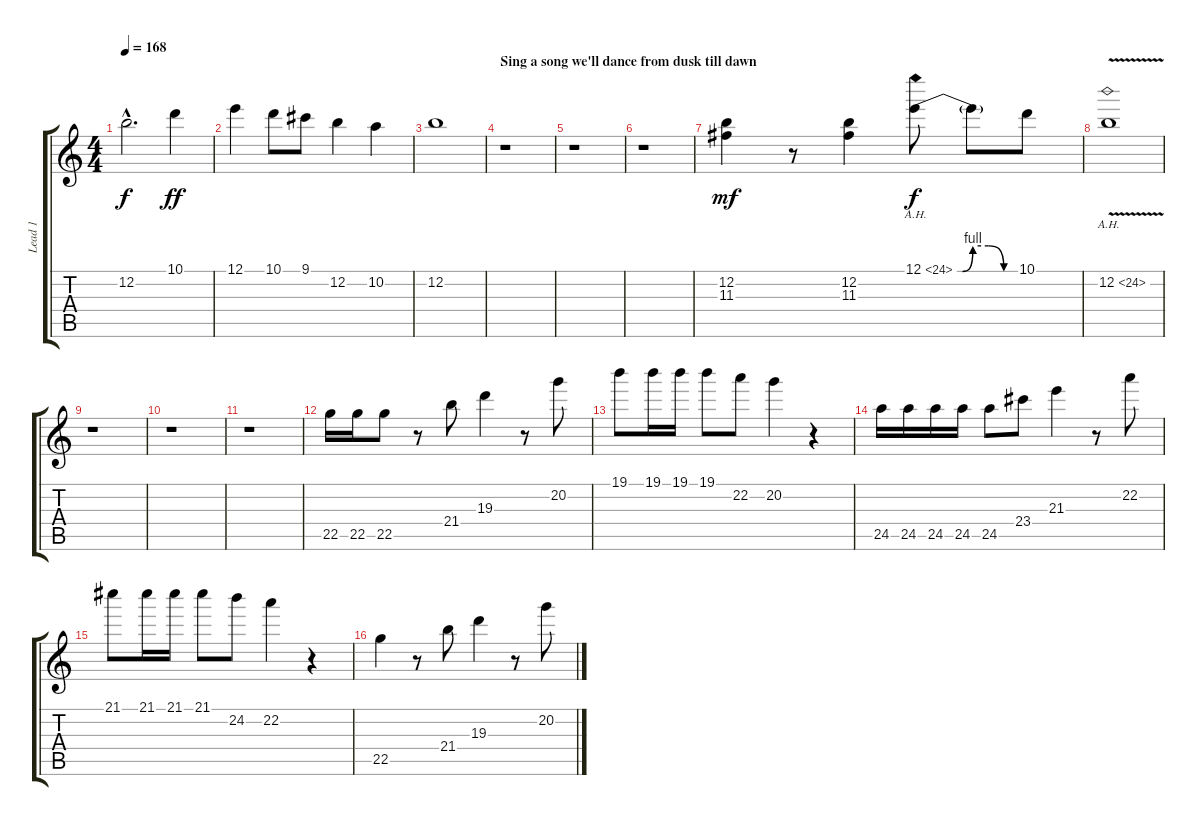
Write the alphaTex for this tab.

\track ("Lead 1" "Lead 1") {instrument overdrivenguitar}
\staff {score tabs}
\tuning (E4 B3 G3 D3 A2 E2) {hide}
\ts (4 4)
\tempo 168
\clef g2
\ks c
12.2{hac t}.2{d dy f} 10.1.4{dy ff} |
12.1.4 10.1.8 9.1.8 12.2.4 10.2.4 |
12.2.1 |
\section ("" "Sing a song we'll dance from dusk till dawn")
r.1 |
r.1 |
r.1 |
(12.2 11.3).4{dy mf} r.8 (12.2 11.3).4 12.1{be (custom 0 0 5 0 15 4 30 4 45 0 60 0) ah 12}.8{dy f} 12.1{t}.8 10.1.8 |
12.2{ah 12 v}.1 |
r.1 |
r.1 |
r.1 |
22.5.16 22.5.16 22.5.8 r.8 21.4.8 19.3.4 r.8 20.2.8 |
19.1.8 19.1.16 19.1.16 19.1.8 22.2.8 20.2.4 r.4 |
24.5.16 24.5.16 24.5.16 24.5.16 24.5.8 23.4.8 21.3.4 r.8 22.2.8 |
21.1.8 21.1.16 21.1.16 21.1.8 24.2.8 22.2.4 r.4 |
22.5.4 r.8 21.4.8 19.3.4 r.8 20.2.8
